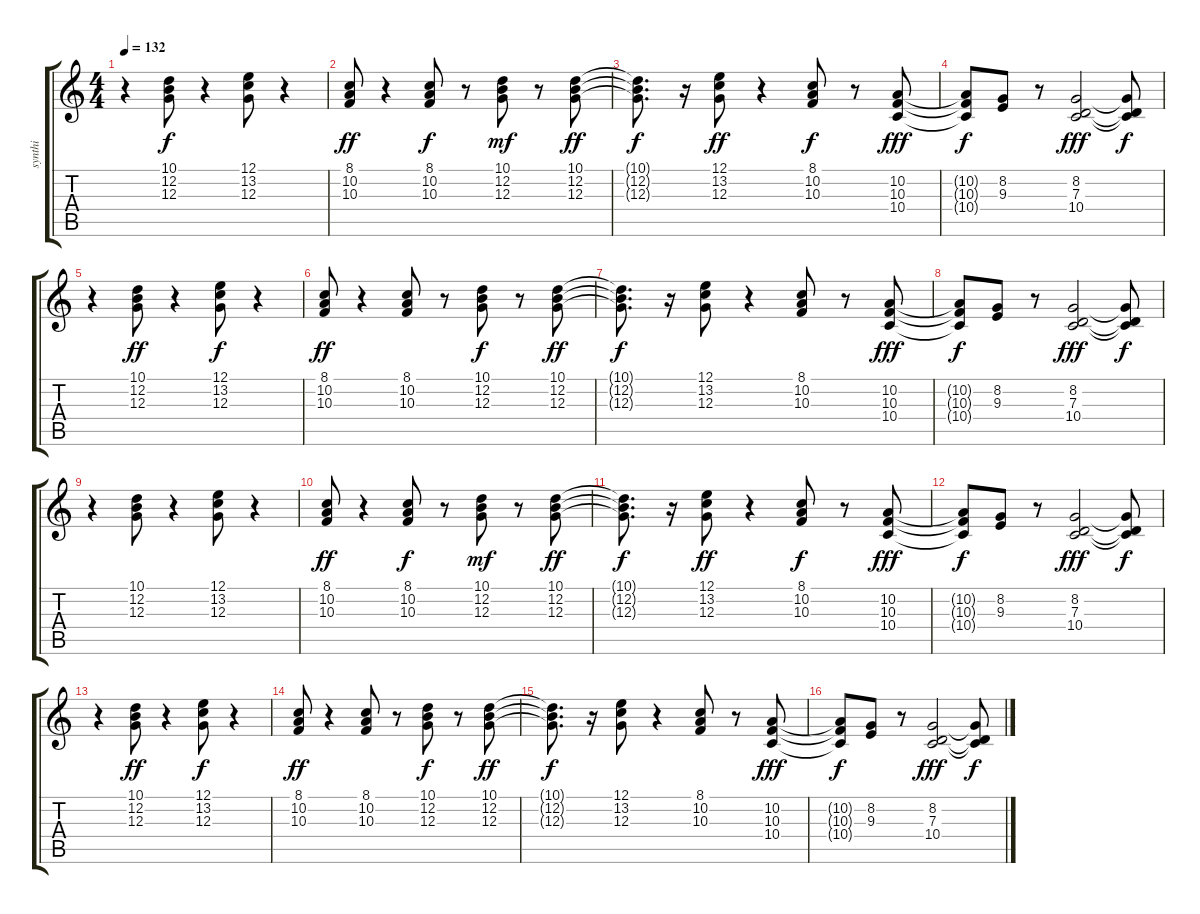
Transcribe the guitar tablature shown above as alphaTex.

\track ("synthi" "synthi") {instrument lead1square}
\staff {score tabs}
\tuning (E4 B3 G3 D3 A2 E2) {hide}
\ts (4 4)
\tempo 132
\clef g2
\ks c
r.4{dy f} (10.1 12.2 12.3).8 r.4 (12.1 13.2 12.3).8 r.4 |
(8.1 10.2 10.3).8{dy ff} r.4 (8.1 10.2 10.3).8{dy f} r.8 (10.1 12.2 12.3).8{dy mf} r.8 (10.1 12.2 12.3).8{dy ff} |
(10.1{t} 12.2{t} 12.3{t}).8{d dy f} r.16 (12.1 13.2 12.3).8{dy ff} r.4 (8.1 10.2 10.3).8{dy f} r.8 (10.2 10.3 10.4).8{dy fff} |
(10.2{t} 10.3{t} 10.4{t}).8{dy f} (8.2 9.3).8 r.8 (8.2 7.3 10.4).2{dy fff} (8.2{t} 7.3{t} 10.4{t}).8{dy f} |
r.4 (10.1 12.2 12.3).8{dy ff} r.4 (12.1 13.2 12.3).8{dy f} r.4 |
(8.1 10.2 10.3).8{dy ff} r.4 (8.1 10.2 10.3).8 r.8 (10.1 12.2 12.3).8{dy f} r.8 (10.1 12.2 12.3).8{dy ff} |
(10.1{t} 12.2{t} 12.3{t}).8{d dy f} r.16 (12.1 13.2 12.3).8 r.4 (8.1 10.2 10.3).8 r.8 (10.2 10.3 10.4).8{dy fff} |
(10.2{t} 10.3{t} 10.4{t}).8{dy f} (8.2 9.3).8 r.8 (8.2 7.3 10.4).2{dy fff} (8.2{t} 7.3{t} 10.4{t}).8{dy f} |
r.4 (10.1 12.2 12.3).8 r.4 (12.1 13.2 12.3).8 r.4 |
(8.1 10.2 10.3).8{dy ff} r.4 (8.1 10.2 10.3).8{dy f} r.8 (10.1 12.2 12.3).8{dy mf} r.8 (10.1 12.2 12.3).8{dy ff} |
(10.1{t} 12.2{t} 12.3{t}).8{d dy f} r.16 (12.1 13.2 12.3).8{dy ff} r.4 (8.1 10.2 10.3).8{dy f} r.8 (10.2 10.3 10.4).8{dy fff} |
(10.2{t} 10.3{t} 10.4{t}).8{dy f} (8.2 9.3).8 r.8 (8.2 7.3 10.4).2{dy fff} (8.2{t} 7.3{t} 10.4{t}).8{dy f} |
r.4 (10.1 12.2 12.3).8{dy ff} r.4 (12.1 13.2 12.3).8{dy f} r.4 |
(8.1 10.2 10.3).8{dy ff} r.4 (8.1 10.2 10.3).8 r.8 (10.1 12.2 12.3).8{dy f} r.8 (10.1 12.2 12.3).8{dy ff} |
(10.1{t} 12.2{t} 12.3{t}).8{d dy f} r.16 (12.1 13.2 12.3).8 r.4 (8.1 10.2 10.3).8 r.8 (10.2 10.3 10.4).8{dy fff} |
(10.2{t} 10.3{t} 10.4{t}).8{dy f} (8.2 9.3).8 r.8 (8.2 7.3 10.4).2{dy fff} (8.2{t} 7.3{t} 10.4{t}).8{dy f}
